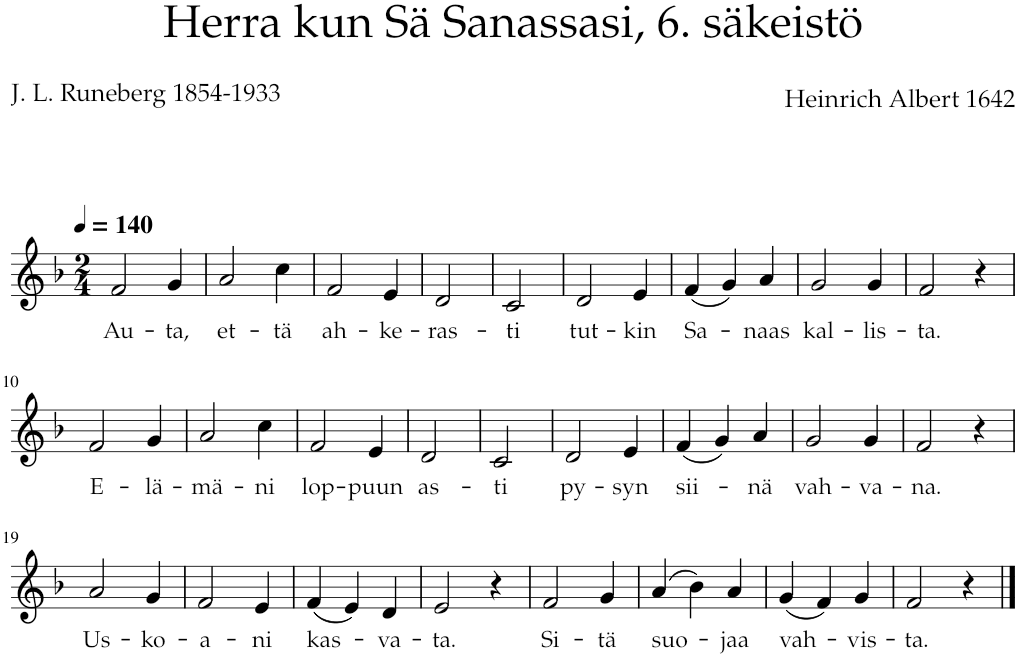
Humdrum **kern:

**kern	**text
*part1	*part1
*staff1	*staff1
*I"Staff	*
*clefG2	*
*k[b-]	*
*M2/4	*
*MM140	*
=1	=1
!	!LO:LY:b
2f/	Au-
!	!LO:LY:b
4g/	-ta,
=2	=2
!	!LO:LY:b
2a/	et-
!	!LO:LY:b
4cc\	-tä
=3	=3
!	!LO:LY:b
2f/	ah-
!	!LO:LY:b
4e/	-ke-
=4	=4
!	!LO:LY:b
2d/	-ras-
=5	=5
!	!LO:LY:b
2c/	-ti
=6	=6
!	!LO:LY:b
2d/	tut-
!	!LO:LY:b
4e/	-kin
=7	=7
!	!LO:LY:b
(4f/	Sa-
4g/)	.
!	!LO:LY:b
4a/	-naas
=8	=8
!	!LO:LY:b
2g/	kal-
!	!LO:LY:b
4g/	-lis-
=9	=9
!	!LO:LY:b
2f/	-ta.
4r	.
!!LO:LB:g=z
=10	=10
!	!LO:LY:b
2f/	E-
!	!LO:LY:b
4g/	-lä-
=11	=11
!	!LO:LY:b
2a/	-mä-
!	!LO:LY:b
4cc\	-ni
=12	=12
!	!LO:LY:b
2f/	lop-
!	!LO:LY:b
4e/	-puun
=13	=13
!	!LO:LY:b
2d/	as-
=14	=14
!	!LO:LY:b
2c/	-ti
=15	=15
!	!LO:LY:b
2d/	py-
!	!LO:LY:b
4e/	-syn
=16	=16
!	!LO:LY:b
(4f/	sii-
4g/)	.
!	!LO:LY:b
4a/	-nä
=17	=17
!	!LO:LY:b
2g/	vah-
!	!LO:LY:b
4g/	-va-
=18	=18
!	!LO:LY:b
2f/	-na.
4r	.
!!LO:LB:g=z
=19	=19
!	!LO:LY:b
2a/	Us-
!	!LO:LY:b
4g/	-ko-
=20	=20
!	!LO:LY:b
2f/	-a-
!	!LO:LY:b
4e/	-ni
=21	=21
!	!LO:LY:b
(4f/	kas-
4e/)	.
!	!LO:LY:b
4d/	-va-
=22	=22
!	!LO:LY:b
2e/	-ta.
4r	.
=23	=23
!	!LO:LY:b
2f/	Si-
!	!LO:LY:b
4g/	-tä
=24	=24
!	!LO:LY:b
(4a/	suo-
4b-\)	.
!	!LO:LY:b
4a/	-jaa
=25	=25
!	!LO:LY:b
(4g/	vah-
4f/)	.
!	!LO:LY:b
4g/	-vis-
=26	=26
!	!LO:LY:b
2f/	-ta.
4r	.
==	==
*-	*-
